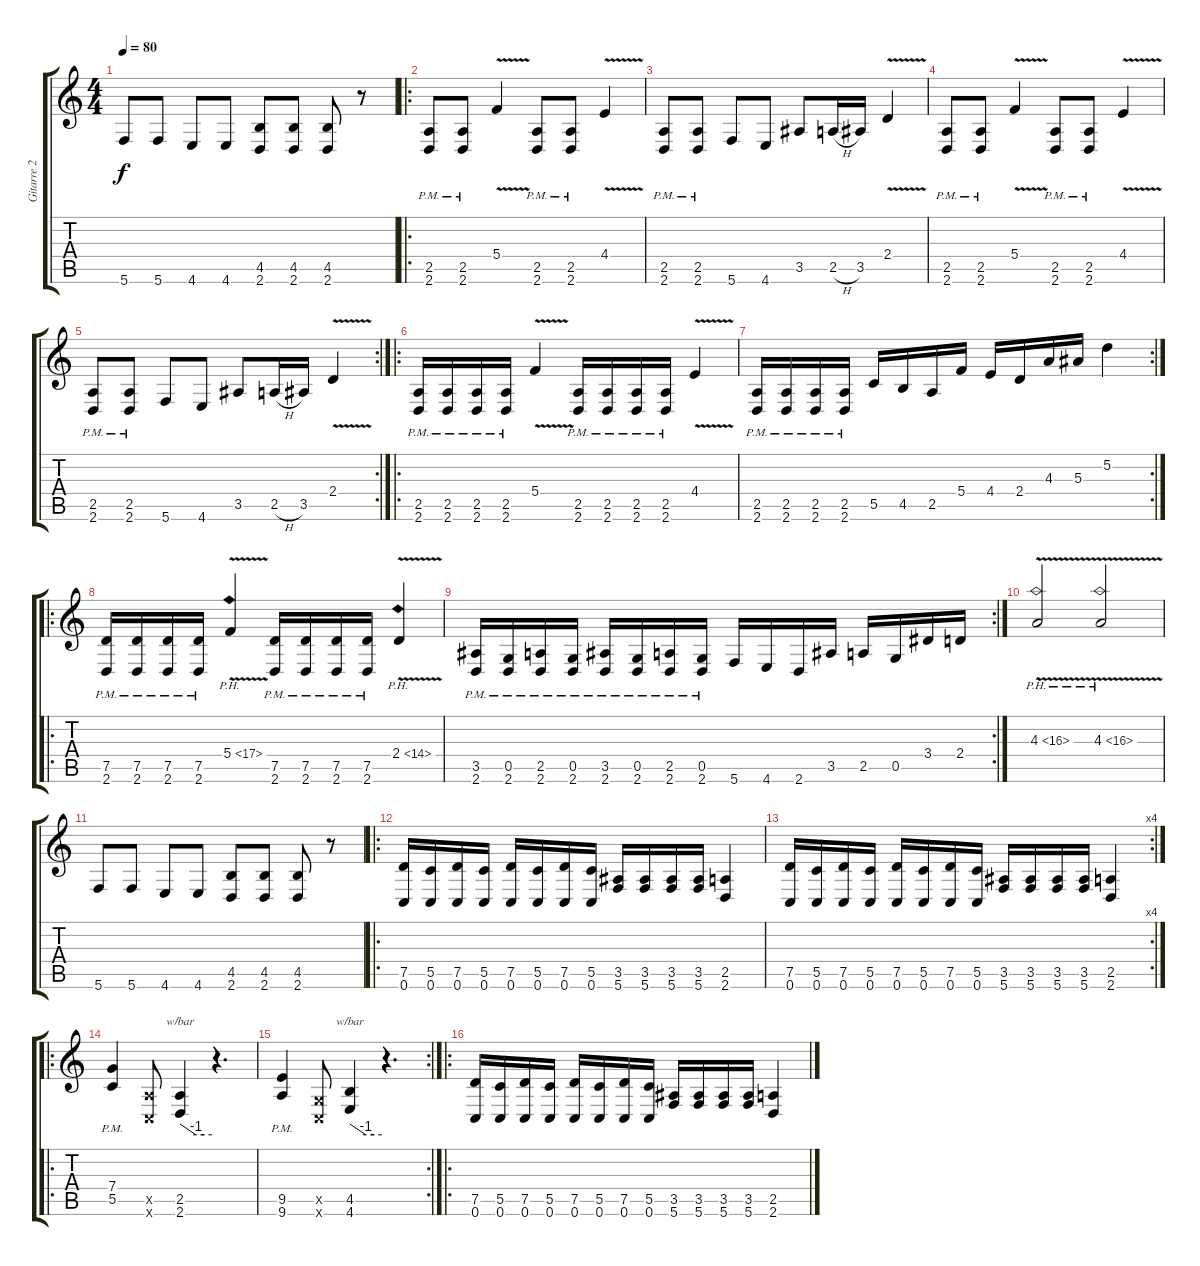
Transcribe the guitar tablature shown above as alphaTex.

\track ("Gitarre 2" "Gitarre 2") {instrument overdrivenguitar}
\staff {score tabs}
\tuning (D4 A3 F3 C3 G2 C2) {hide}
\ts (4 4)
\tempo 80
\clef g2
\ks c
5.6.8{dy f} 5.6.8 4.6.8 4.6.8 (4.5 2.6).8 (4.5 2.6).8 (4.5 2.6).8 r.8 |
\ro
(2.5{pm} 2.6{pm}).8 (2.5{pm} 2.6{pm}).8 5.4{v}.4 (2.5{pm} 2.6{pm}).8 (2.5{pm} 2.6{pm}).8 4.4{v}.4 |
(2.5{pm} 2.6{pm}).8 (2.5{pm} 2.6{pm}).8 5.6.8 4.6.8 3.5.8 2.5{h}.16 3.5.16 2.4{v}.4 |
(2.5{pm} 2.6{pm}).8 (2.5{pm} 2.6{pm}).8 5.4{v}.4 (2.5{pm} 2.6{pm}).8 (2.5{pm} 2.6{pm}).8 4.4{v}.4 |
\rc 2
(2.5{pm} 2.6{pm}).8 (2.5{pm} 2.6{pm}).8 5.6.8 4.6.8 3.5.8 2.5{h}.16 3.5.16 2.4{v}.4 |
\ro
(2.5{pm} 2.6{pm}).16 (2.5{pm} 2.6{pm}).16 (2.5{pm} 2.6{pm}).16 (2.5{pm} 2.6{pm}).16 5.4{v}.4 (2.5{pm} 2.6{pm}).16 (2.5{pm} 2.6{pm}).16 (2.5{pm} 2.6{pm}).16 (2.5{pm} 2.6{pm}).16 4.4{v}.4 |
\rc 2
(2.5{pm} 2.6{pm}).16 (2.5{pm} 2.6{pm}).16 (2.5{pm} 2.6{pm}).16 (2.5{pm} 2.6{pm}).16 5.5.16 4.5.16 2.5.16 5.4.16 4.4.16 2.4.16 4.3.16 5.3.16 5.2.4 |
\ro
(7.5{pm} 2.6{pm}).16 (7.5{pm} 2.6{pm}).16 (7.5{pm} 2.6{pm}).16 (7.5{pm} 2.6{pm}).16 5.4{ph 12 v}.4 (7.5{pm} 2.6{pm}).16 (7.5{pm} 2.6{pm}).16 (7.5{pm} 2.6{pm}).16 (7.5{pm} 2.6{pm}).16 2.4{ph 12 v}.4 |
\rc 2
(3.5{pm} 2.6{pm}).16 (0.5{pm} 2.6{pm}).16 (2.5{pm} 2.6{pm}).16 (0.5{pm} 2.6{pm}).16 (3.5{pm} 2.6{pm}).16 (0.5{pm} 2.6{pm}).16 (2.5{pm} 2.6{pm}).16 (0.5{pm} 2.6{pm}).16 5.6.16 4.6.16 2.6.16 3.5.16 2.5.16 0.5.16 3.4.16 2.4.16 |
4.3{ph 12 v}.2 4.3{ph 12 v}.2 |
5.6.8 5.6.8 4.6.8 4.6.8 (4.5 2.6).8 (4.5 2.6).8 (4.5 2.6).8 r.8 |
\ro
(7.5 0.6).16 (5.5 0.6).16 (7.5 0.6).16 (5.5 0.6).16 (7.5 0.6).16 (5.5 0.6).16 (7.5 0.6).16 (5.5 0.6).16 (3.5 5.6).16 (3.5 5.6).16 (3.5 5.6).16 (3.5 5.6).16 (2.5 2.6).4 |
\rc 4
(7.5 0.6).16 (5.5 0.6).16 (7.5 0.6).16 (5.5 0.6).16 (7.5 0.6).16 (5.5 0.6).16 (7.5 0.6).16 (5.5 0.6).16 (3.5 5.6).16 (3.5 5.6).16 (3.5 5.6).16 (3.5 5.6).16 (2.5 2.6).4 |
\ro
(7.4{pm} 5.5{pm}).4 (2.5{x} 0.6{x}).8 (2.5 2.6).4{tbe (custom default 0 0 30 -4 45 -4 60 -4)} r.4{d} |
\rc 2
(9.5{pm} 9.6{pm}).4 (0.5{x} 0.6{x}).8 (4.5 4.6).4{tbe (custom default 0 0 30 -4 45 -4 60 -4)} r.4{d} |
\ro
(7.5 0.6).16 (5.5 0.6).16 (7.5 0.6).16 (5.5 0.6).16 (7.5 0.6).16 (5.5 0.6).16 (7.5 0.6).16 (5.5 0.6).16 (3.5 5.6).16 (3.5 5.6).16 (3.5 5.6).16 (3.5 5.6).16 (2.5 2.6).4
